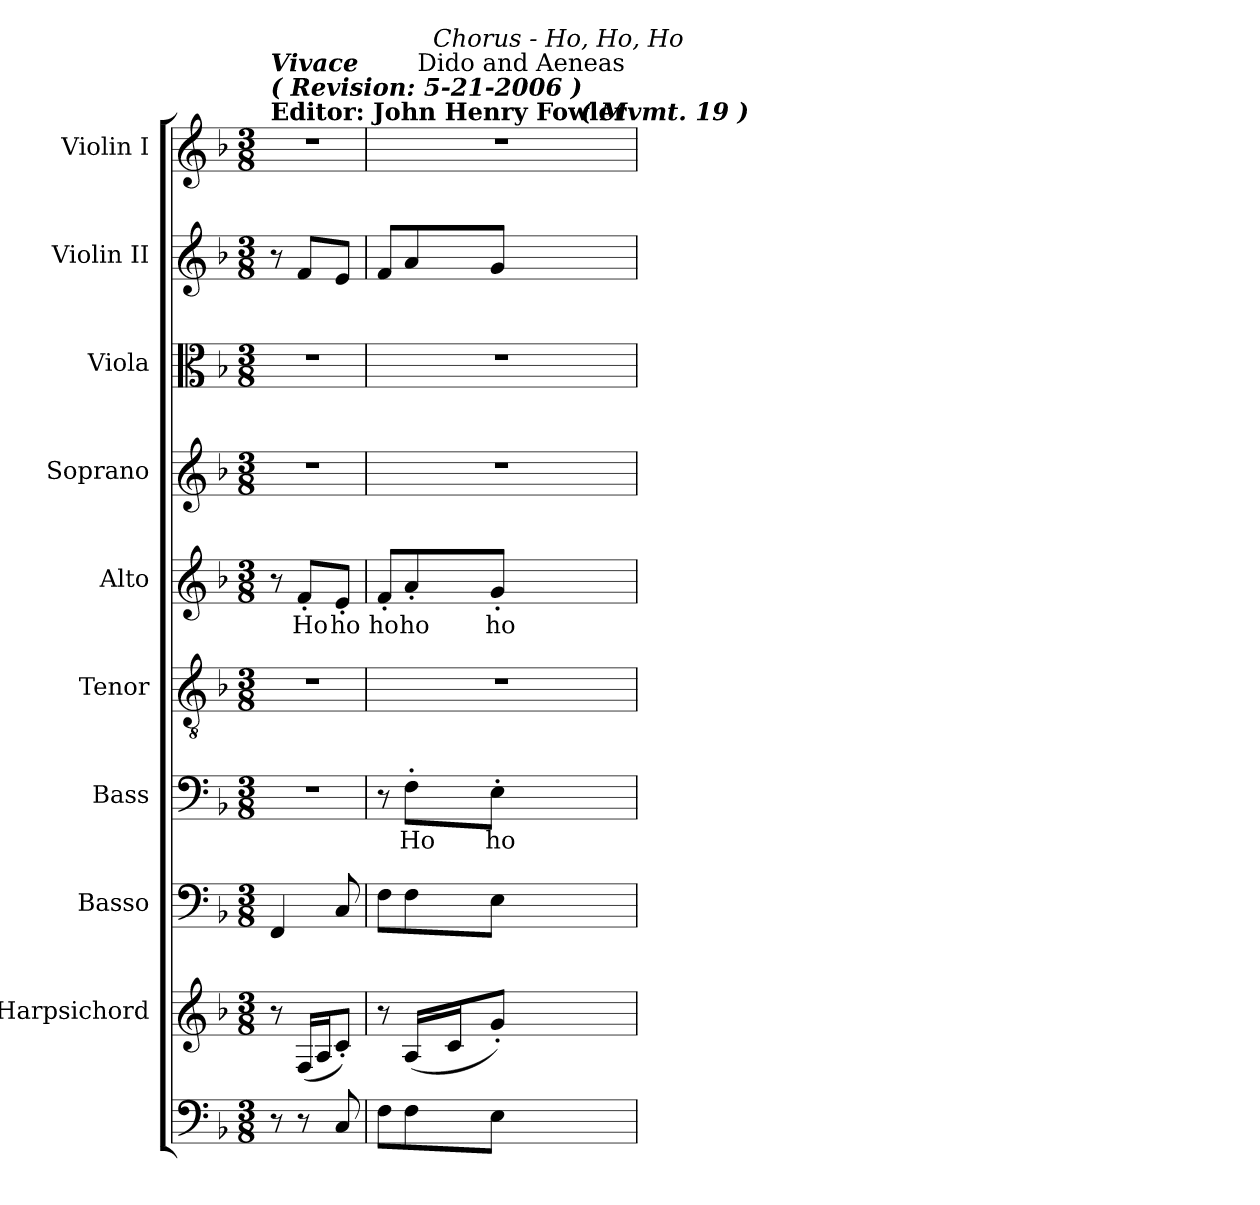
**kern	**kern	**kern	**kern	**text	**kern	**kern	**text	**kern	**kern	**kern	**kern
*part10	*part9	*part8	*part7	*part7	*part6	*part5	*part5	*part4	*part3	*part2	*part1
*staff10	*staff9	*staff8	*staff7	*staff7	*staff6	*staff5	*staff5	*staff4	*staff3	*staff2	*staff1
*	*I"Harpsichord	*I"Basso	*I"Bass	*	*I"Tenor	*I"Alto	*	*I"Soprano	*I"Viola	*I"Violin II	*I"Violin I
*	*	*	*I'B.	*	*I'T.	*I'A.	*	*I'S.	*I'Vla.	*I'Vln. II	*I'Vln. I
!!LO:PB:g=z
*clefF4	*clefG2	*clefF4	*clefF4	*	*clefGv2	*clefG2	*	*clefG2	*clefC3	*clefG2	*clefG2
*	*	*	*	*	*ITrd7c12	*	*	*	*	*	*
*k[b-]	*k[b-]	*k[b-]	*k[b-]	*	*k[b-]	*k[b-]	*	*k[b-]	*k[b-]	*k[b-]	*k[b-]
*d:	*d:	*d:	*d:	*	*d:	*d:	*	*d:	*d:	*d:	*d:
*M3/8	*M3/8	*M3/8	*M3/8	*	*M3/8	*M3/8	*	*M3/8	*M3/8	*M3/8	*M3/8
*MM130	*MM130	*MM130	*MM130	*	*MM130	*MM130	*	*MM130	*MM130	*MM130	*MM130
=1	=1	=1	=1	=1	=1	=1	=1	=1	=1	=1	=1
!	!	!	!	!	!	!	!	!	!	!	!LO:TX:a:B:t=Editor&colon; John Henry Fowler
!	!	!	!	!	!	!	!	!	!	!	!LO:TX:a:Bi:t=( Revision&colon;  5-21-2006 )
!	!	!	!	!	!	!	!	!	!	!	!LO:TX:a:Bi:t=Vivace
!	!	!	!LO:N:vis=1	!	!LO:N:vis=1	!	!	!LO:N:vis=1	!LO:N:vis=1	!	!LO:N:vis=1
8r	8r	4FFi/	4.r	.	4.r	8r	.	4.r	4.r	8r	4.r
!	!	!	!	!	!	!	!LO:LY:b:color=#000000	!	!	!	!
8r	(16Fi/LL	.	.	.	.	8f'i/L	Ho	.	.	8fi/L	.
.	16Ai/J	.	.	.	.	.	.	.	.	.	.
!	!	!	!	!	!	!	!LO:LY:b:color=#000000	!	!	!	!
8Ci/	8c'i/J)	8Ci/	.	.	.	8e'i/J	ho	.	.	8ei/J	.
=2	=2	=2	=2	=2	=2	=2	=2	=2	=2	=2	=2
!	!	!	!	!	!LO:N:vis=1	!	!	!	!	!	!
!	!	!	!	!	!	!	!LO:LY:b:color=#000000	!LO:N:vis=1	!LO:N:vis=1	!	!LO:N:vis=1
*	*	*	*	*	*	*	*	*	*	*	*^
*	*	*	*	*	*	*	*	*	*	*	*	*^
*	*	*	*	*	*	*	*	*	*	*	*	*	*^
8Fi\L	8r	8Fi\L	8r	.	4.r	8f'i/L	ho	4.r	4.r	8fi/L	4.r	8ryy	8ryy	4ryy
!	!	!	!	!LO:LY:b:color=#000000	!	!	!	!	!	!	!	!	!	!
!	!	!	!	!	!	!	!LO:LY:b:color=#000000	!	!	!	!	!	!	!
8Fi\	(16Ai/LL	8Fi\	8F'i\L	Ho	.	8a'i/	ho	.	.	8ai/	.	64ryy	32ryy	.
.	.	.	.	.	.	.	.	.	.	.	.	256..ryy	.	.
!	!	!	!	!	!	!	!	!	!	!	!	!LO:TX:a:t=Dido and Aeneas	!	!
.	.	.	.	.	.	.	.	.	.	.	.	8ryy	.	.
.	.	.	.	.	.	.	.	.	.	.	.	.	64ryy	.
.	.	.	.	.	.	.	.	.	.	.	.	.	512.ryy	.
!	!	!	!	!	!	!	!	!	!	!	!	!	!LO:TX:a:i:t=Chorus - Ho, Ho, Ho	!
.	.	.	.	.	.	.	.	.	.	.	.	.	8ryy	.
.	16ci/J	.	.	.	.	.	.	.	.	.	.	.	.	.
!	!	!	!	!LO:LY:b:color=#000000	!	!	!	!	!	!	!	!	!	!
!	!	!	!	!	!	!	!LO:LY:b:color=#000000	!	!	!	!	!	!	!
8Ei\J	8g'i/J)	8Ei\J	8E'i\J	ho	.	8g'i/J	ho	.	.	8gi/J	.	.	.	16ryy
.	.	.	.	.	.	.	.	.	.	.	.	16ryy	.	.
.	.	.	.	.	.	.	.	.	.	.	.	.	16ryy	.
.	.	.	.	.	.	.	.	.	.	.	.	.	.	64ryy
.	.	.	.	.	.	.	.	.	.	.	.	.	.	256ryy
.	.	.	.	.	.	.	.	.	.	.	.	.	.	1024ryy
!	!	!	!	!	!	!	!	!	!	!	!	!	!	!LO:TX:a:Bi:t=( Mvmt. 19 )
.	.	.	.	.	.	.	.	.	.	.	.	.	.	32ryy
.	.	.	.	.	.	.	.	.	.	.	.	32ryy	.	.
.	.	.	.	.	.	.	.	.	.	.	.	.	128ryy	.
.	.	.	.	.	.	.	.	.	.	.	.	.	.	128ryy
.	.	.	.	.	.	.	.	.	.	.	.	128ryy	.	.
.	.	.	.	.	.	.	.	.	.	.	.	.	256ryy	.
.	.	.	.	.	.	.	.	.	.	.	.	.	.	512.ryy
.	.	.	.	.	.	.	.	.	.	.	.	1024ryy	1024ryy	.
*	*	*	*	*	*	*	*	*	*	*	*v	*v	*v	*v
=	=	=	=	=	=	=	=	=	=	=	=
*-	*-	*-	*-	*-	*-	*-	*-	*-	*-	*-	*-
